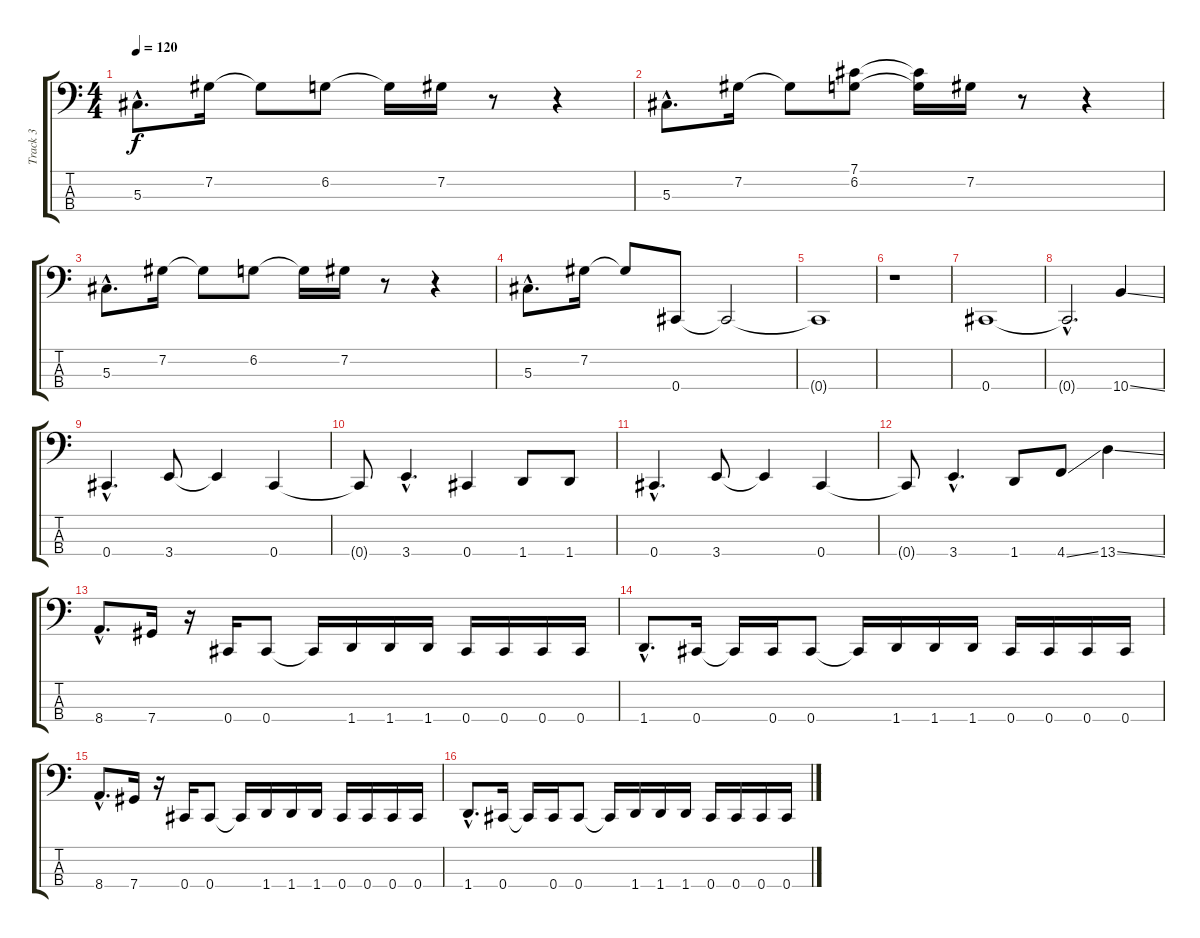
\track ("Track 3" "Track 3") {instrument electricbasspick}
\staff {score tabs}
\tuning (Gb2 Db2 Ab1 Db1) {hide}
\ts (4 4)
\tempo 120
\clef f4
\ks c
5.3{hac}.8{d dy f} 7.2.16 7.2{t}.8 6.2.8 6.2{t}.16 7.2.16 r.8 r.4 |
5.3{hac}.8{d} 7.2.16 7.2{t}.8 (7.1 6.2).8 (7.1{t} 6.2{t}).16 7.2.16 r.8 r.4 |
5.3{hac}.8{d} 7.2.16 7.2{t}.8 6.2.8 6.2{t}.16 7.2.16 r.8 r.4 |
5.3{hac}.8{d} 7.2.16 7.2{t}.8 0.4.8 0.4{t}.2 |
0.4{t}.1 |
r.1 |
0.4.1 |
0.4{hac t}.2{d} 10.4{ss}.4 |
0.4{hac}.4{d} 3.4.8 3.4{t}.4 0.4.4 |
0.4{t}.8 3.4{hac}.4{d} 0.4.4 1.4.8 1.4.8 |
0.4{hac}.4{d} 3.4.8 3.4{t}.4 0.4.4 |
0.4{t}.8 3.4{hac}.4{d} 1.4.8 4.4{ss}.8 13.4{ss}.4 |
8.4{hac}.8{d} 7.4.16 r.16 0.4.16 0.4.8 0.4{t}.16 1.4.16 1.4.16 1.4.16 0.4.16 0.4.16 0.4.16 0.4.16 |
1.4{hac}.8{d} 0.4.16 0.4{t}.16 0.4.16 0.4.8 0.4{t}.16 1.4.16 1.4.16 1.4.16 0.4.16 0.4.16 0.4.16 0.4.16 |
8.4{hac}.8{d} 7.4.16 r.16 0.4.16 0.4.8 0.4{t}.16 1.4.16 1.4.16 1.4.16 0.4.16 0.4.16 0.4.16 0.4.16 |
1.4{hac}.8{d} 0.4.16 0.4{t}.16 0.4.16 0.4.8 0.4{t}.16 1.4.16 1.4.16 1.4.16 0.4.16 0.4.16 0.4.16 0.4.16
